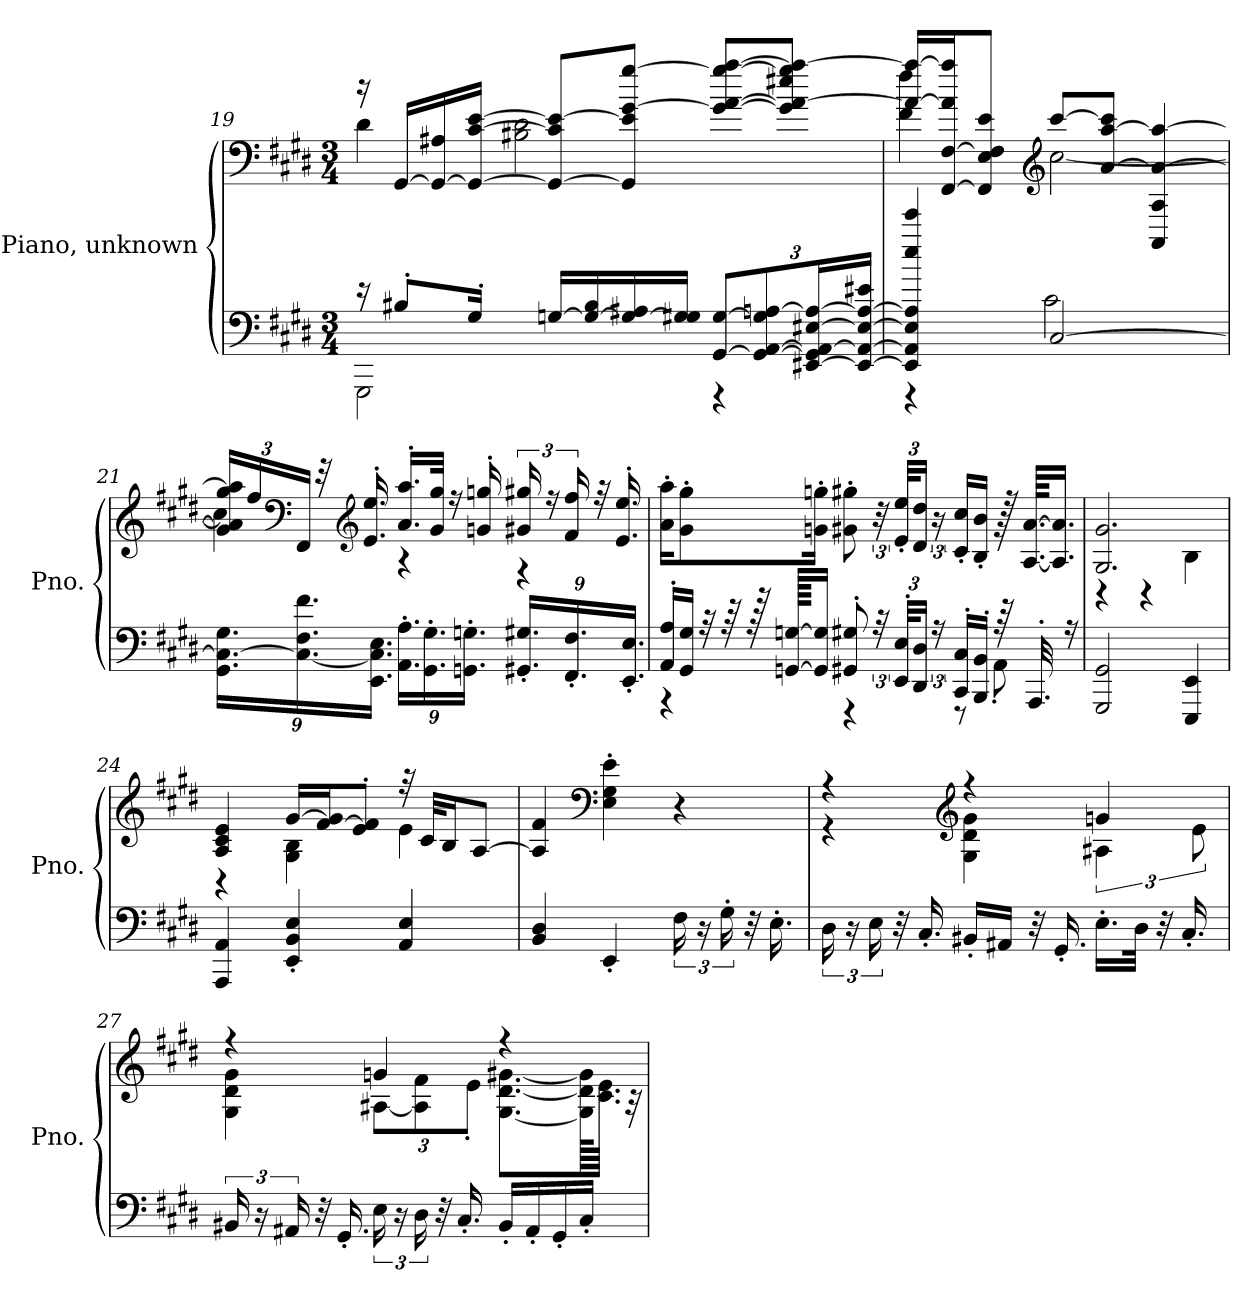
**kern	**kern
*part1	*part1
*staff2	*staff1
*I"Piano, unknown	*
*I'Pno.	*
*clefF4	*clefF4
*k[f#c#g#d#]	*k[f#c#g#d#]
*M3/4	*M3/4
=19	=19
*^	*^
16r	2GGG#\	16r	4d#\
8B#X'/L	.	[16GG#/LL	.
.	.	16GG#/_ 16A#X/	.
16G#'/Jk	.	16GG#/_ [16c#/ [16e/JJ	.
[16Gn/LL	.	8GG#/_ 8c#/] 8e/_L	2B#X\ 2d#\
16G/_ 16B#/	.	.	.
16G/_ 16A#X/	.	8GG#/] 8e/] [8g#/ [8gg#/J	.
16G/] 16G#X/JJ	.	.	.
*Xbrackettup	*	*	*
[12GG#/ [12G#/L	4r	8g#/_ [8a/ 8gg#/_ [8aa/L	.
12GG#/_ [12AA/ 12G#/] [12An/	.	.	.
.	.	8g#/] 8a/_ 8ee#X/ 8gg#/] 8aa/_J	.
[24EE#X/ 24GG#/] 24AA/_ [24E#X/ 24A/_L	.	.	.
24EE#/_ 24AA/_ 24E#/_ 24A/_ 24e#X/JJ	.	.	.
=20	=20	=20	=20
4EE#/] 4AA/] 4E#/] 4A/] 4ee/ 4eee/	4r	16a/_ 16aa/_LL	4f#\ 4ff#\
.	.	[16FF#/ [16F#/ 16a/] 16aa/]J	.
.	.	8FF#/] 8E/ 8F#/] 8e/J	.
*	*	*clefG2	*
[2C#/	2c#\	[8ccc#/L	[2cc#\
.	.	[8a/ [8aa/ 8ccc#/]J	.
.	.	4AA/ 4A/ 4a/_ 4aa/_	.
*v	*v	*	*
!!LO:LB:g=z	!!
=21	=21	=21
*	*Xbrackettup	*
18.GG#\ 18.C#\_ 18.G#\LL	24g#/ 24a/] 24gg#/ 24aa/]LL	4cc#\]
.	24ff#/	.
*	*clefF4	*
18.C#\_ 18.F#\ 18.f#\	24FF#/JJ	.
.	32r	.
*	*clefG2	*
.	16.e/' 16.ee/'	.
18.EE\ 18.C#\] 18.E\JJ	.	.
18.AA\' 18.A\'LL	16.a/' 16.aa/'LL	4r
18.GG#\' 18.G#\'	.	.
.	32g#/ 32gg#/JJk	.
.	16r	.
18.GGn\' 18.Gn\'JJ	.	.
.	16gn/' 16ggn/'	.
*	*brackettup	*
18.GG#X/' 18.G#X/'LL	24g#X/ 24gg#X/	4r
.	24r	.
18.FF#/' 18.F#/'	24f#/ 24ff#/	.
.	32r	.
.	16.e/' 16.ee/'	.
18.EE/' 18.E/'JJ	.	.
*	*v	*v
!!LO:LB:g=z
=22	=22
*^	*
16AA/' 16A/'LL	4r	16a\' 16aa\'KL
16GG#/ 16G#/JJ	.	8g#\' 8gg#\'
32r	.	.
64r	.	.
128r	.	.
[128GGn/ [128Gn/KKKLL	.	.
16GG/] 16G/]JJ	.	16gn\' 16ggn\'Jk
8GG#X/' 8G#X/'	4r	8g#X\' 8gg#X\'
*brackettup	*	*
48r	.	48r
48EE/' 48E/'KLL	.	48e/' 48ee/'KLL
24DD#/ 24D#/JJ	.	24d#/ 24dd#/JJ
24r	.	24r
16CC#/' 16C#/'LL	8r	16c#/' 16cc#/'LL
16BBB/' 16BB/'JJ	.	16B/' 16b/'JJ
64r	8AA'\	128r
.	.	[64.A/ [64.a/KKLL
32.AAA'/	.	.
.	.	16.A/] 16.a/]JJ
16r	.	.
*v	*v	*
=23	=23
*	*^
2GGG#/ 2GG#/	2.G#/ 2.g#/	4r
.	.	4r
4EEE/ 4EE/	.	4B\
=24	=24	=24
4AAA/ 4AA/	4A/ 4c#/ 4e/	4r
4EE/' 4BB/' 4E/'	[16g#/LL	4G#\ 4B\
.	[16f#/ 16g#/]J	.
.	8e/' 8f#/]'J	.
4AA/ 4E/	32r	4e\
.	32c#/KLL	.
.	16B/J	.
.	[8A/J	.
*	*v	*v
!!LO:LB:g=z
=25	=25
4BB/ 4D#/	4A/] 4f#/
*	*clefF4
4EE'/	4E\' 4G#\' 4e\'
24F#\	4r
24r	.
24G#'\	.
32r	.
16.E'\	.
=26	=26
*	*^
24D#\	4r	4r
24r	.	.
24E\	.	.
32r	.	.
16.C#'/	.	.
*	*clefG2	*
16BB#X'/LL	4r	4G#\ 4d#\ 4g#\
16AA#X/JJ	.	.
32r	.	.
16.GG#'/	.	.
16.E'\LL	4gn/	6A#X\
32D#\JJk	.	.
32r	.	.
16.C#'/	.	.
.	.	12e\
!!LO:LB:g=z	!!
=27	=27	=27
24BB#X/	4r	4G#\ 4d#\ 4g#\
24r	.	.
24AA#X/	.	.
32r	.	.
16.GG#'/	.	.
*	*	*Xbrackettup
24E\	4gn/	[12A#X\L
24r	.	.
24D#\	.	12A#\] 12f#\
32r	.	.
16.C#'/	.	.
.	.	12e'\J
16BB#'/LL	4r	[8.G#\ [8.d#\ [8.g#X\L
16AA#'/	.	.
16GG#'/	.	.
16C#'/JJ	.	128G#\] 128d#\] 128g#\]KLLL
.	.	64.c#\ 64.e\JJJJ
.	.	32r
*	*v	*v
=	=
*-	*-
